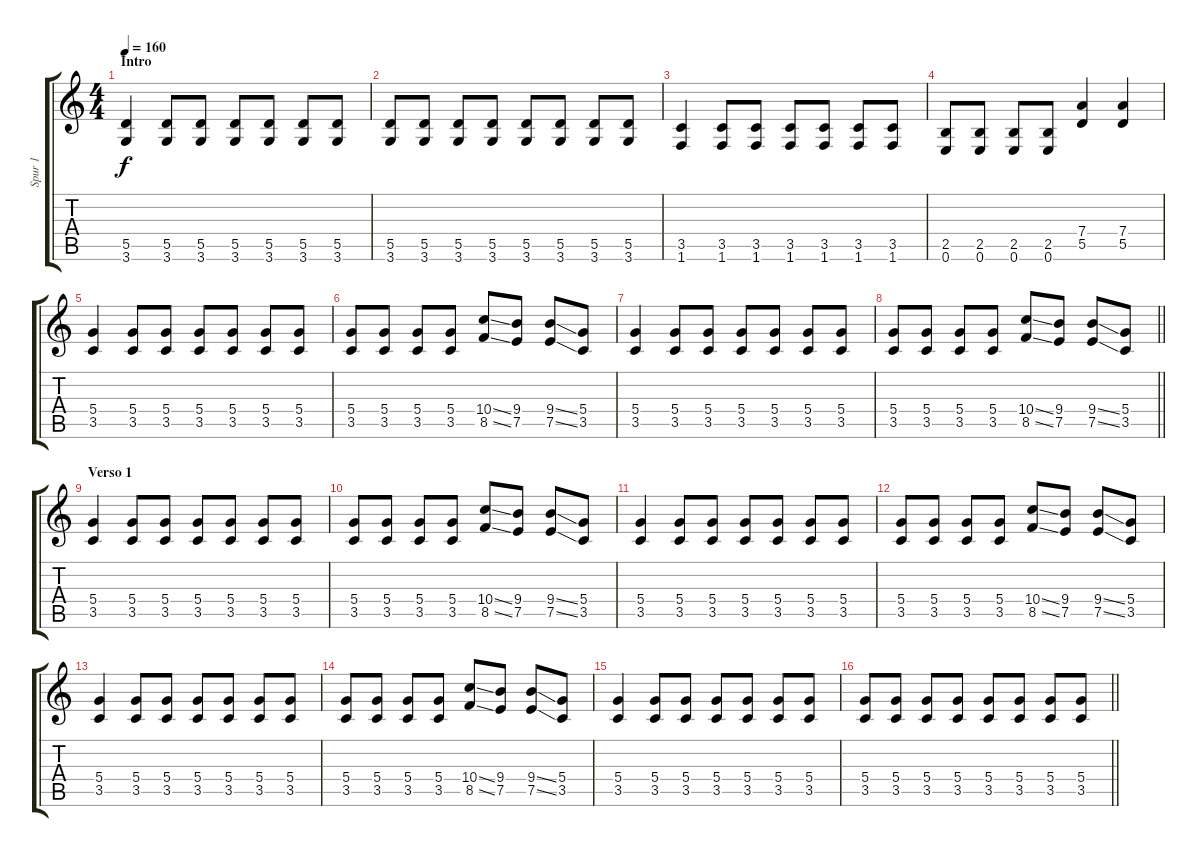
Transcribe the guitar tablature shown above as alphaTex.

\track ("Spur 1" "Spur 1") {instrument distortionguitar}
\staff {score tabs}
\tuning (E4 B3 G3 D3 A2 E2) {hide}
\ts (4 4)
\section ("" "Intro")
\tempo 160
\clef g2
\ks c
(5.5 3.6).4{dy f instrument distortionguitar} (5.5 3.6).8 (5.5 3.6).8 (5.5 3.6).8 (5.5 3.6).8 (5.5 3.6).8 (5.5 3.6).8 |
(5.5 3.6).8 (5.5 3.6).8 (5.5 3.6).8 (5.5 3.6).8 (5.5 3.6).8 (5.5 3.6).8 (5.5 3.6).8 (5.5 3.6).8 |
(3.5 1.6).4 (3.5 1.6).8 (3.5 1.6).8 (3.5 1.6).8 (3.5 1.6).8 (3.5 1.6).8 (3.5 1.6).8 |
(2.5 0.6).8 (2.5 0.6).8 (2.5 0.6).8 (2.5 0.6).8 (7.4 5.5).4 (7.4 5.5).4 |
(5.4 3.5).4 (5.4 3.5).8 (5.4 3.5).8 (5.4 3.5).8 (5.4 3.5).8 (5.4 3.5).8 (5.4 3.5).8 |
(5.4 3.5).8 (5.4 3.5).8 (5.4 3.5).8 (5.4 3.5).8 (10.4{ss} 8.5{ss}).8 (9.4 7.5).8 (9.4{ss} 7.5{ss}).8 (5.4 3.5).8 |
(5.4 3.5).4 (5.4 3.5).8 (5.4 3.5).8 (5.4 3.5).8 (5.4 3.5).8 (5.4 3.5).8 (5.4 3.5).8 |
\barLineRight lightlight
(5.4 3.5).8 (5.4 3.5).8 (5.4 3.5).8 (5.4 3.5).8 (10.4{ss} 8.5{ss}).8 (9.4 7.5).8 (9.4{ss} 7.5{ss}).8 (5.4 3.5).8 |
\section ("" "Verso 1")
(5.4 3.5).4 (5.4 3.5).8 (5.4 3.5).8 (5.4 3.5).8 (5.4 3.5).8 (5.4 3.5).8 (5.4 3.5).8 |
(5.4 3.5).8 (5.4 3.5).8 (5.4 3.5).8 (5.4 3.5).8 (10.4{ss} 8.5{ss}).8 (9.4 7.5).8 (9.4{ss} 7.5{ss}).8 (5.4 3.5).8 |
(5.4 3.5).4 (5.4 3.5).8 (5.4 3.5).8 (5.4 3.5).8 (5.4 3.5).8 (5.4 3.5).8 (5.4 3.5).8 |
(5.4 3.5).8 (5.4 3.5).8 (5.4 3.5).8 (5.4 3.5).8 (10.4{ss} 8.5{ss}).8 (9.4 7.5).8 (9.4{ss} 7.5{ss}).8 (5.4 3.5).8 |
(5.4 3.5).4 (5.4 3.5).8 (5.4 3.5).8 (5.4 3.5).8 (5.4 3.5).8 (5.4 3.5).8 (5.4 3.5).8 |
(5.4 3.5).8 (5.4 3.5).8 (5.4 3.5).8 (5.4 3.5).8 (10.4{ss} 8.5{ss}).8 (9.4 7.5).8 (9.4{ss} 7.5{ss}).8 (5.4 3.5).8 |
(5.4 3.5).4 (5.4 3.5).8 (5.4 3.5).8 (5.4 3.5).8 (5.4 3.5).8 (5.4 3.5).8 (5.4 3.5).8 |
\barLineRight lightlight
(5.4 3.5).8 (5.4 3.5).8 (5.4 3.5).8 (5.4 3.5).8 (5.4 3.5).8 (5.4 3.5).8 (5.4 3.5).8 (5.4 3.5).8
